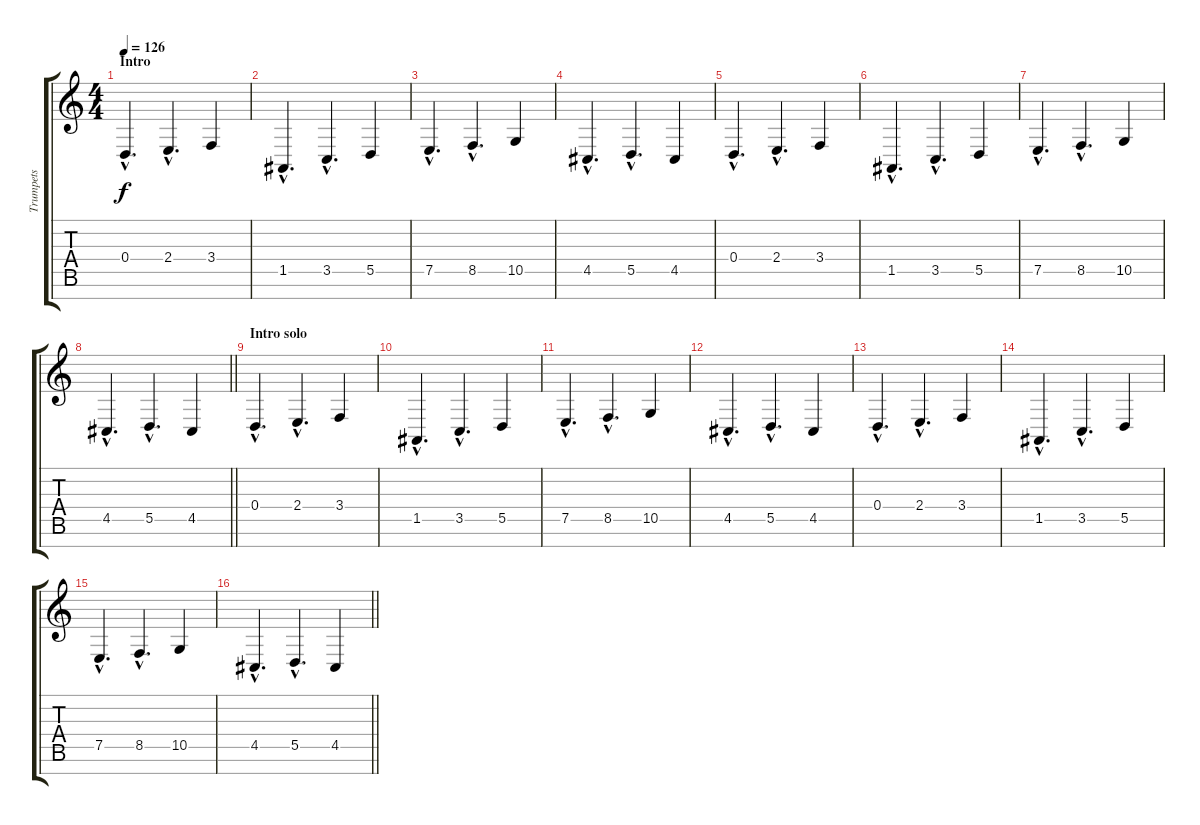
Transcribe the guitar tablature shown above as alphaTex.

\track ("Trumpets" "Trumpets") {instrument trumpet}
\staff {score tabs}
\tuning (E4 B3 G3 D3 A2 E2 B1) {hide}
\ts (4 4)
\section ("" "Intro")
\tempo 126
\clef g2
\ks c
0.4{hac}.4{d dy f instrument trumpet} 2.4{hac}.4{d} 3.4.4 |
1.5{hac}.4{d} 3.5{hac}.4{d} 5.5.4 |
7.5{hac}.4{d} 8.5{hac}.4{d} 10.5.4 |
4.5{hac}.4{d} 5.5{hac}.4{d} 4.5.4 |
0.4{hac}.4{d} 2.4{hac}.4{d} 3.4.4 |
1.5{hac}.4{d} 3.5{hac}.4{d} 5.5.4 |
7.5{hac}.4{d} 8.5{hac}.4{d} 10.5.4 |
\barLineRight lightlight
4.5{hac}.4{d} 5.5{hac}.4{d} 4.5.4 |
\section ("" "Intro solo")
0.4{hac}.4{d} 2.4{hac}.4{d} 3.4.4 |
1.5{hac}.4{d} 3.5{hac}.4{d} 5.5.4 |
7.5{hac}.4{d} 8.5{hac}.4{d} 10.5.4 |
4.5{hac}.4{d} 5.5{hac}.4{d} 4.5.4 |
0.4{hac}.4{d} 2.4{hac}.4{d} 3.4.4 |
1.5{hac}.4{d} 3.5{hac}.4{d} 5.5.4 |
7.5{hac}.4{d} 8.5{hac}.4{d} 10.5.4 |
\barLineRight lightlight
4.5{hac}.4{d} 5.5{hac}.4{d} 4.5.4
